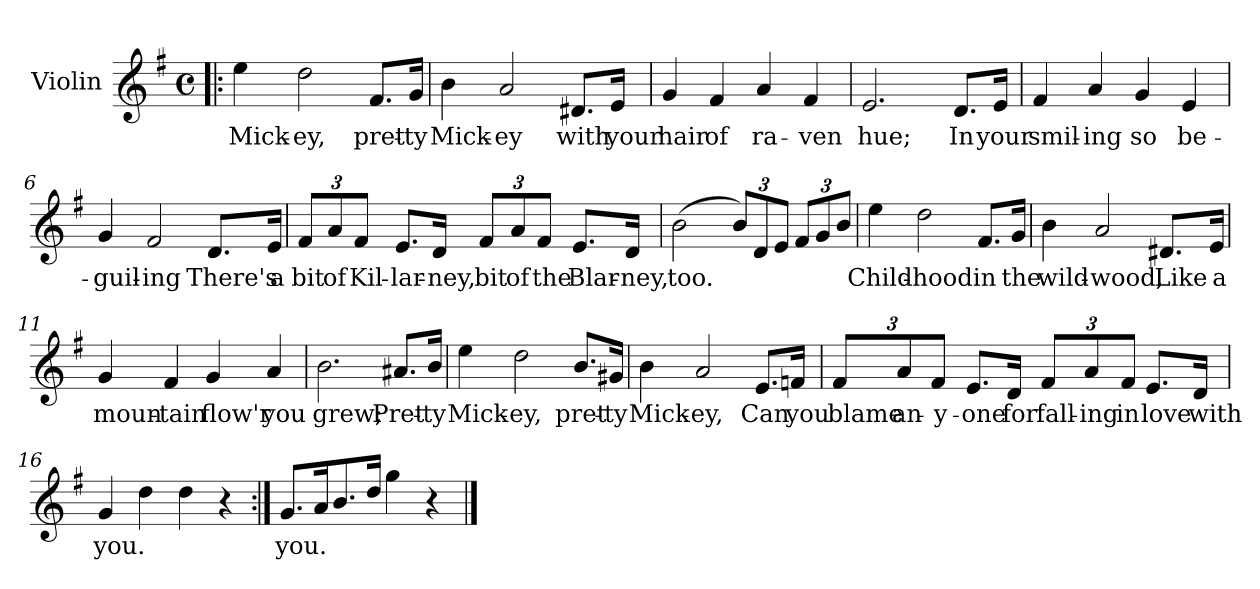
**kern	**text
*part1	*part1
*staff1	*staff1
*I"Violin	*
*I'Vln	*
*clefG2	*
*k[f#]	*
*G:	*
*M4/4	*
*met(c)	*
=1!|:	=1!|:
4ee\	Mick-
2dd\	-ey,
8.f#/L	pret-
16g/Jk	-ty
=2	=2
4b\	Mick-
2a/	-ey
8.d#X/L	with
16e/Jk	your
=3	=3
4g/	hair
4f#/	of
4a/	ra-
4f#/	-ven
=4	=4
2.e/	hue;
8.d/L	In
16e/Jk	your
!!LO:LB:g=z
=5	=5
4f#/	smil-
4a/	-ing
4g/	so
4e/	be-
=6	=6
4g/	-guil-
2f#/	-ing
8.d/L	There's
16e/Jk	a
=7	=7
*Xbrackettup	*
12f#/L	bit
12a/	of
12f#/J	Kil-
8.e/L	-lar-
16d/Jk	-ney,
12f#/L	bit
12a/	of
12f#/J	the
8.e/L	Blar-
16d/Jk	-ney,
=8	=8
(2b\	too.
12b/L)	.
12d/	.
12e/J	.
12f#/L	.
12g/	.
12b/J	.
!!LO:LB:g=z
=9	=9
4ee\	Child-
2dd\	-hood
8.f#/L	in
16g/Jk	the
=10	=10
4b\	wild-
2a/	-wood,
8.d#X/L	Like
16e/Jk	a
=11	=11
4g/	moun-
4f#/	-tain
4g/	flow'r
4a/	you
=12	=12
2.b\	grew;
8.a#X/L	Pret-
16b/Jk	-ty
!!LO:LB:g=z
=13	=13
4ee\	Mick-
2dd\	-ey,
8.b/L	pret-
16g#X/Jk	-ty
=14	=14
4b\	Mick-
2a/	-ey,
8.e/L	Can
16fn/Jk	you
=15	=15
12f#/L	blame
12a/	an-
12f#/J	-y-
8.e/L	-one
16d/Jk	for
12f#/L	fall-
12a/	-ing
12f#/J	in
8.e/L	love
16d/Jk	with
!!LO:LB:g=z
=16	=16
4g/	you.
4dd\	.
4dd\	.
4r	.
=17:|!	=17:|!
8.g/L	you.
16a/K	.
8.b/	.
16dd/Jk	.
4gg\	.
4r	.
==	==
*-	*-
